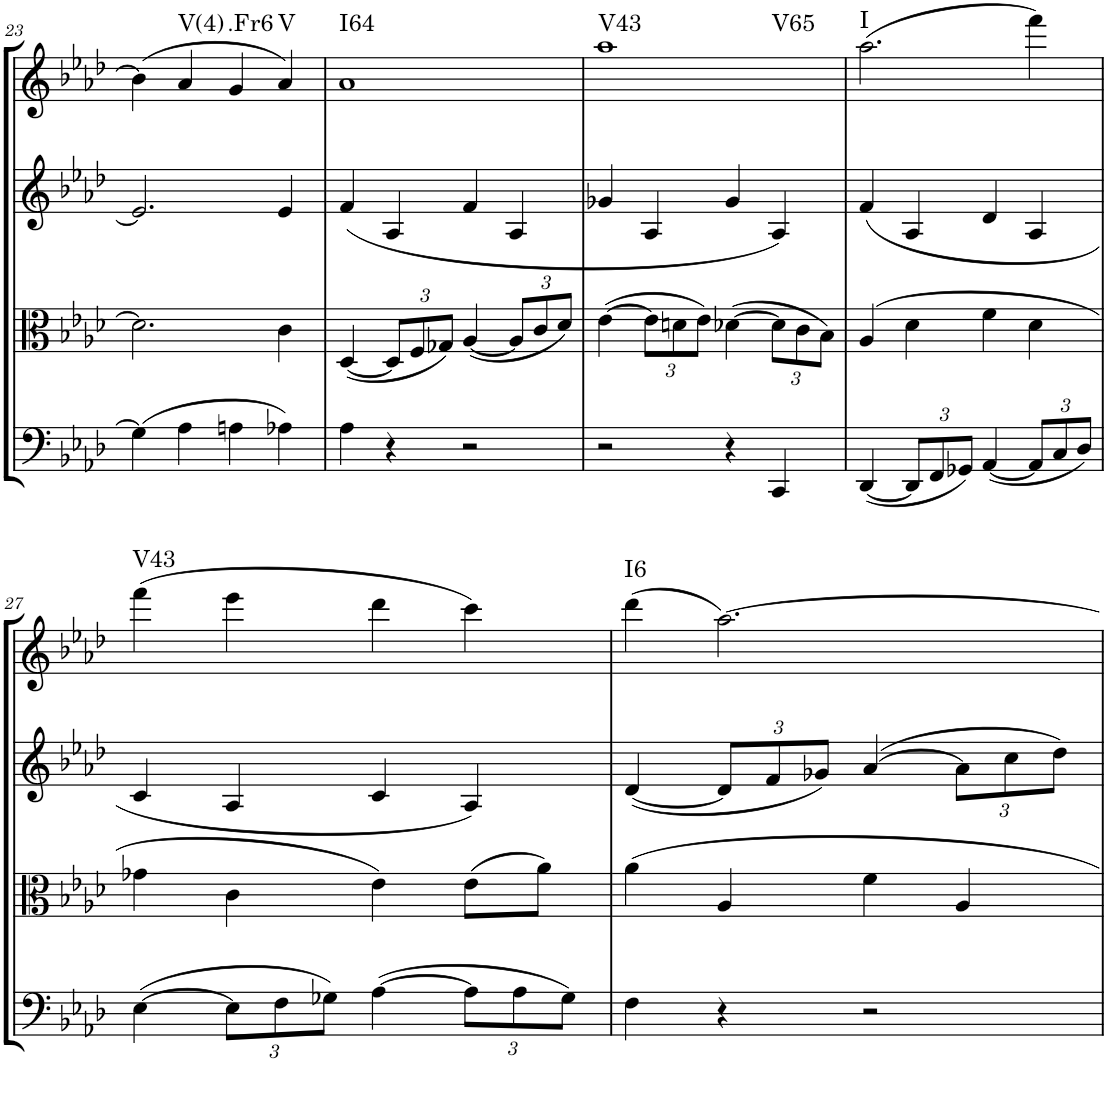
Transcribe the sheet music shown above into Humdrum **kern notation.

**kern	**kern	**kern	**kern	**harte
*part4	*part3	*part2	*part1	*part1
*staff4	*staff3	*staff2	*staff1	*
*I"Cello	*I"Viola	*I"2nd Violin	*I"1st Violin	*
*	*I'Vla	*I'Vln	*I'Vln	*
!!LO:PB:g=z
*clefF4	*clefC3	*clefG2	*clefG2	*
*k[b-e-a-d-]	*k[b-e-a-d-]	*k[b-e-a-d-]	*k[b-e-a-d-]	*
*M4/4	*M4/4	*M4/4	*M4/4	*
*met(c)	*met(c)	*met(c)	*met(c)	*
=23	=23	=23	=23	=23
(4G-\]	2.d-\]	2.e-/]	(4b-\]	.
!	!	!	!	!LO:H:kt=V(4)
4A-\	.	.	4a-/	N
!	!	!	!	!LO:H:kt=.Fr6
4An\	.	.	4g/	N
!	!	!	!	!LO:H:kt=V
4A-X\)	4c\	4e-/	4a-/)	N
=24	=24	=24	=24	=24
!	!	!	!	!LO:H:kt=I64
4A-\	([4D-/	(4f/	1a-	N
*	*Xbrackettup	*	*	*
4r	12D-/L]	4A-/	.	.
.	12F/	.	.	.
.	12G-X/J)	.	.	.
2r	([4A-/	4f/	.	.
.	12A-/L]	4A-/	.	.
.	12c/	.	.	.
.	12d-/J)	.	.	.
=25	=25	=25	=25	=25
!	!	!	!	!LO:H:n=1:kt=V43
!	!	!	!	!LO:H:n=2:kt=V65
2r	([4e-\	4g-X/	1aa-	N N
.	12e-\L]	4A-/	.	.
.	12dn\	.	.	.
.	12e-\J)	.	.	.
4r	([4d-X\	4g-/	.	.
4CC/	12d-\L]	4A-/)	.	.
.	12c\	.	.	.
.	12B-\J)	.	.	.
=26	=26	=26	=26	=26
!	!	!	!	!LO:H:kt=I
([4DD-/	(4A-/	(4f/	(2.aa-\	N
*Xbrackettup	*	*	*	*
12DD-/L]	4d-\	4A-/	.	.
12FF/	.	.	.	.
12GG-X/J)	.	.	.	.
([4AA-/	4f\	4d-/	.	.
12AA-/L]	4d-\	4A-/	4fff\)	.
12C/	.	.	.	.
12D-/J)	.	.	.	.
!!LO:LB:g=z
=27	=27	=27	=27	=27
!	!	!	!	!LO:H:kt=V43
([4E-\	4g-X\	4c/	(4fff\	N
12E-\L]	4c\	4A-/	4eee-\	.
12F\	.	.	.	.
12G-X\J)	.	.	.	.
([4A-\	4e-\)	4c/	4ddd-\	.
12A-\L]	(8e-\L	4A-/)	4ccc\)	.
12A-\	.	.	.	.
.	8a-\J)	.	.	.
12G-\J)	.	.	.	.
=28	=28	=28	=28	=28
!	!	!	!	!LO:H:kt=I6
4F\	4a-\	([4d-/	(4ddd-\	N
*	*	*Xbrackettup	*	*
4r	4A-/	12d-/L]	[2.aa-\)	.
.	.	12f/	.	.
.	.	12g-X/J)	.	.
2r	4f\	([4a-/	.	.
.	4A-/	12a-\L]	.	.
.	.	12cc\	.	.
.	.	12dd-\J)	.	.
=	=	=	=	=
*-	*-	*-	*-	*-
